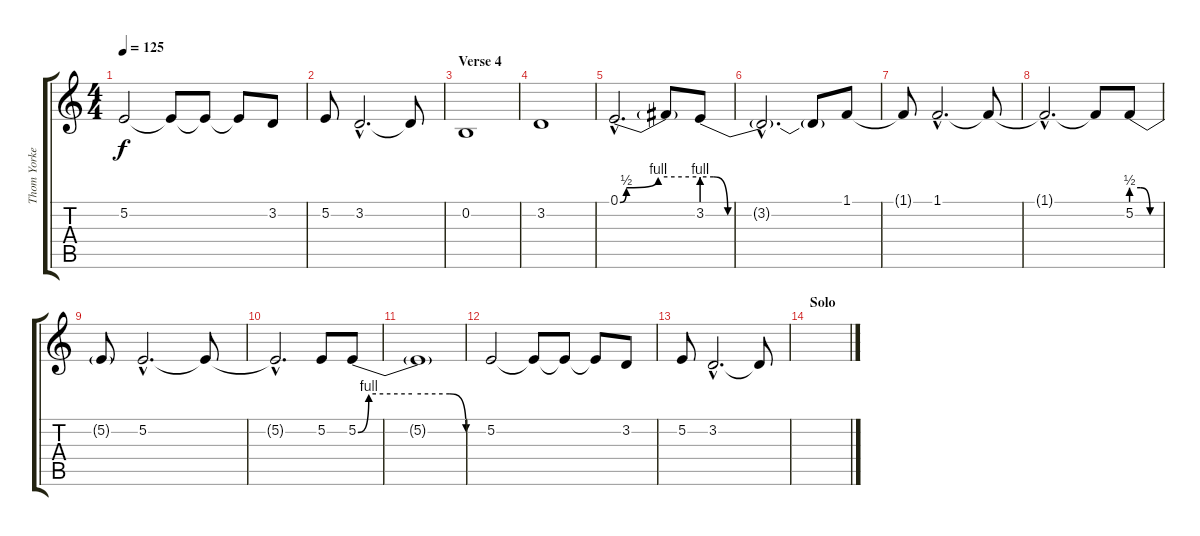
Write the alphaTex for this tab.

\track ("Thom Yorke (Vocals)" "Thom Yorke") {instrument lead8bassandlead}
\staff {score tabs}
\tuning (E4 B3 G3 D3 A2 E2) {hide}
\ts (4 4)
\tempo 125
\clef g2
\ks c
5.2.2{dy f} 5.2{t}.8 5.2{t}.8 5.2{t}.8 3.2.8 |
5.2.8 3.2{hac}.2{d} 3.2{t}.8 |
\section ("" "Verse 4")
0.2.1 |
3.2.1 |
0.1{be (custom 0 0 5 2 30 4 60 4) hac}.2{d} 0.1{t}.8 3.2{be (custom 0 4 5 4 11 0 20 0 40 0 60 0)}.8 |
3.2{hac t}.2{d} 3.2{t}.8 1.1.8 |
1.1{t}.8 1.1{hac}.2{d} 1.1{t}.8 |
1.1{hac t}.2{d} 1.1{t}.8 5.2{be (custom 0 2 20 2 40 0 60 0)}.8 |
5.2{t}.8 5.2{hac}.2{d} 5.2{t}.8 |
5.2{hac t}.2{d} 5.2.8 5.2{be (custom 0 0 6 4 30 4 51 4 60 0)}.8 |
5.2{t}.1 |
5.2.2 5.2{t}.8 5.2{t}.8 5.2{t}.8 3.2.8 |
5.2.8 3.2{hac}.2{d} 3.2{t}.8 |
\section ("" "Solo")
